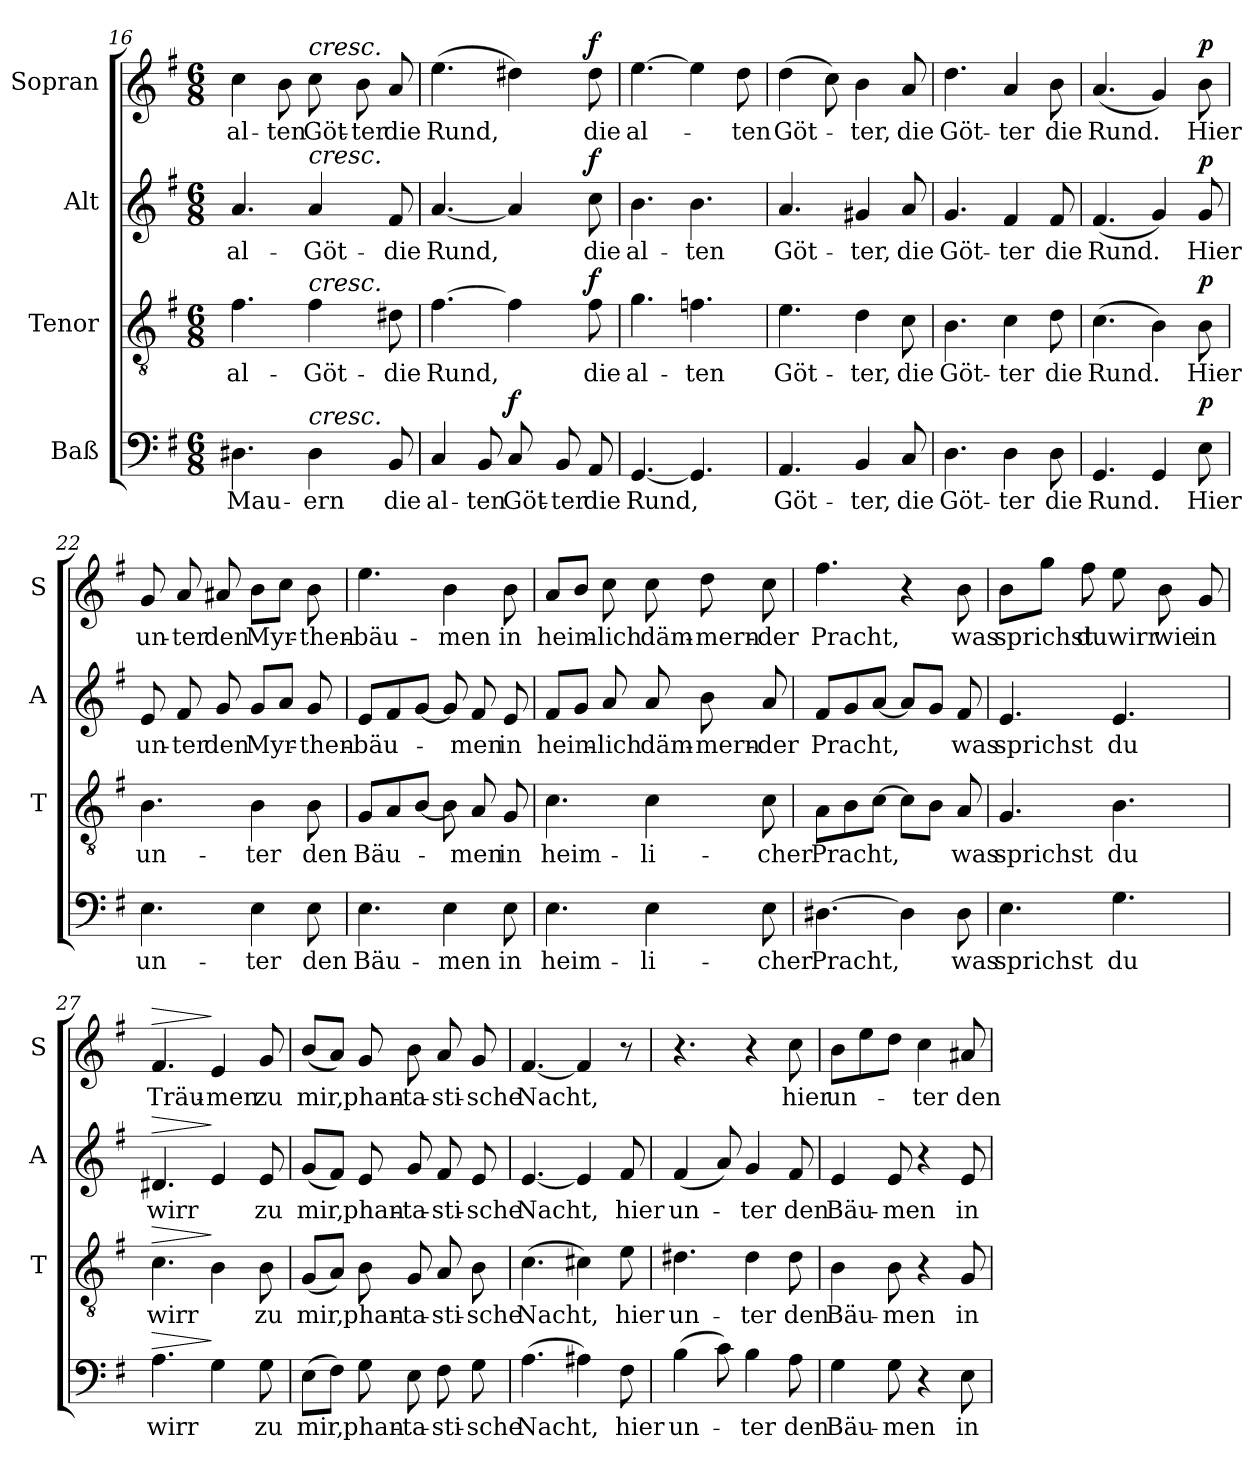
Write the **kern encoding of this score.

**kern	**text	**dynam	**kern	**text	**dynam	**kern	**text	**dynam	**kern	**text	**dynam
*part4	*part4	*part4	*part3	*part3	*part3	*part2	*part2	*part2	*part1	*part1	*part1
*staff4	*staff4	*staff4	*staff3	*staff3	*staff3	*staff2	*staff2	*staff2	*staff1	*staff1	*staff1
*I"Baß	*	*	*I"Tenor	*	*	*I"Alt	*	*	*I"Sopran	*	*
*	*	*	*I'T	*	*	*I'A	*	*	*I'S	*	*
*clefF4	*	*	*clefGv2	*	*	*clefG2	*	*	*clefG2	*	*
*k[f#]	*	*	*k[f#]	*	*	*k[f#]	*	*	*k[f#]	*	*
*e:	*	*	*e:	*	*	*e:	*	*	*e:	*	*
*M6/8	*	*	*M6/8	*	*	*M6/8	*	*	*M6/8	*	*
=16	=16	=16	=16	=16	=16	=16	=16	=16	=16	=16	=16
4.D#X	Mau-	.	4.f#	al-	.	4.a	al-	.	4cc	al-	.
.	.	.	.	.	.	.	.	.	8b	-ten	.
!	!	!	!	!	!	!	!	!	!LO:TX:a:i:t=cresc.	!	!
!	!	!	!	!	!	!LO:TX:a:i:t=cresc.	!	!	!	!	!
!	!	!	!LO:TX:a:i:t=cresc.	!	!	!	!	!	!	!	!
!LO:TX:a:i:t=cresc.	!	!	!	!	!	!	!	!	!	!	!
4D#	-ern	.	4f#	-Göt-	.	4a	-Göt-	.	8cc	Göt-	.
.	.	.	.	.	.	.	.	.	8b	-ter	.
8BB	die	.	8d#X	-die	.	8f#	-die	.	8a	die	.
=17	=17	=17	=17	=17	=17	=17	=17	=17	=17	=17	=17
4C	al-	.	[4.f#	Rund,	.	[4.a	Rund,	.	(4.ee	Rund,	.
8BB	-ten	.	.	.	.	.	.	.	.	.	.
!	!	!LO:DY:a	!	!	!	!	!	!	!	!	!
8C	Göt-	f	4f#]	.	.	4a]	.	.	4dd#X)	.	.
8BB	-ter	.	.	.	.	.	.	.	.	.	.
!	!	!	!	!	!LO:DY:a	!	!	!LO:DY:a	!	!	!LO:DY:a
8AA	die	.	8f#	die	f	8cc	die	f	8dd#	die	f
=18	=18	=18	=18	=18	=18	=18	=18	=18	=18	=18	=18
[4.GG	Rund,	.	4.g	al-	.	4.b	al-	.	[4.ee	al-	.
4.GG]	.	.	4.fn	-ten	.	4.b	-ten	.	4ee]	.	.
.	.	.	.	.	.	.	.	.	8dd	-ten	.
=19	=19	=19	=19	=19	=19	=19	=19	=19	=19	=19	=19
4.AA	Göt-	.	4.e	Göt-	.	4.a	Göt-	.	(4dd	Göt-	.
.	.	.	.	.	.	.	.	.	8cc)	.	.
4BB	-ter,	.	4d	-ter,	.	4g#X	-ter,	.	4b	-ter,	.
8C	die	.	8c	die	.	8a	die	.	8a	die	.
=20	=20	=20	=20	=20	=20	=20	=20	=20	=20	=20	=20
4.D	Göt-	.	4.B	Göt-	.	4.g	Göt-	.	4.dd	Göt-	.
4D	-ter	.	4c	-ter	.	4f#	-ter	.	4a	-ter	.
8D	die	.	8d	die	.	8f#	die	.	8b	die	.
=21	=21	=21	=21	=21	=21	=21	=21	=21	=21	=21	=21
4.GG	Rund.	.	(4.c	Rund.	.	(4.f#	Rund.	.	(4.a	Rund.	.
4GG	.	.	4B)	.	.	4g)	.	.	4g)	.	.
!	!	!LO:DY:a	!	!	!LO:DY:a	!	!	!LO:DY:a	!	!	!LO:DY:a
8E	Hier	p	8B	Hier	p	8g	Hier	p	8b	Hier	p
=22	=22	=22	=22	=22	=22	=22	=22	=22	=22	=22	=22
4.E	un-	.	4.B	un-	.	8e	un-	.	8g	un-	.
.	.	.	.	.	.	8f#	-ter	.	8a	-ter	.
.	.	.	.	.	.	8g	den	.	8a#X	den	.
4E	-ter	.	4B	-ter	.	8gL	Myr-	.	8bL	Myr-	.
.	.	.	.	.	.	8aJ	.	.	8ccJ	.	.
8E	den	.	8B	den	.	8g	-then-	.	8b	-then-	.
=23	=23	=23	=23	=23	=23	=23	=23	=23	=23	=23	=23
4.E	Bäu-	.	8GL	Bäu-	.	8eL	-bäu-	.	4.ee	-bäu-	.
.	.	.	8A	.	.	8f#	.	.	.	.	.
.	.	.	[8BJ	.	.	[8gJ	.	.	.	.	.
4E	-men	.	8B]	.	.	8g]	.	.	4b	-men	.
.	.	.	8A	-men	.	8f#	-men	.	.	.	.
8E	in	.	8G	in	.	8e	in	.	8b	in	.
=24	=24	=24	=24	=24	=24	=24	=24	=24	=24	=24	=24
4.E	heim-	.	4.c	heim-	.	8f#L	heim-	.	8aL	heim-	.
.	.	.	.	.	.	8gJ	.	.	8bJ	.	.
.	.	.	.	.	.	8a	-lich	.	8cc	-lich	.
4E	-li-	.	4c	-li-	.	8a	däm-	.	8cc	däm-	.
.	.	.	.	.	.	8b	-mern-	.	8dd	-mern-	.
8E	-cher	.	8c	-cher	.	8a	-der	.	8cc	-der	.
=25	=25	=25	=25	=25	=25	=25	=25	=25	=25	=25	=25
[4.D#X	Pracht,	.	8AL	Pracht,	.	8f#L	Pracht,	.	4.ff#	Pracht,	.
.	.	.	8B	.	.	8g	.	.	.	.	.
.	.	.	[8cJ	.	.	[8aJ	.	.	.	.	.
4D#]	.	.	8cL]	.	.	8aL]	.	.	4r	.	.
.	.	.	8BJ	.	.	8gJ	.	.	.	.	.
8D#	was	.	8A	was	.	8f#	was	.	8b	was	.
=26	=26	=26	=26	=26	=26	=26	=26	=26	=26	=26	=26
4.E	sprichst	.	4.G	sprichst	.	4.e	sprichst	.	8bL	sprichst	.
.	.	.	.	.	.	.	.	.	8ggJ	.	.
.	.	.	.	.	.	.	.	.	8ff#	du	.
4.G	du	.	4.B	du	.	4.e	du	.	8ee	wirr	.
.	.	.	.	.	.	.	.	.	8b	wie	.
.	.	.	.	.	.	.	.	.	8g	in	.
=27	=27	=27	=27	=27	=27	=27	=27	=27	=27	=27	=27
!	!	!LO:HP:a	!	!	!LO:HP:a	!	!	!LO:HP:a	!	!	!LO:HP:a
4.A	wirr	>	4.c	wirr	>	4.d#X	wirr	>	4.f#	Träu-	>
4G	.	]	4B	.	]	4e	.	]	4e	-men	]
8G	zu	.	8B	zu	.	8e	zu	.	8g	zu	.
=28	=28	=28	=28	=28	=28	=28	=28	=28	=28	=28	=28
(8EL	mir,	.	(8GL	mir,	.	(8gL	mir,	.	(8bL	mir,	.
8F#J)	.	.	8AJ)	.	.	8f#J)	.	.	8aJ)	.	.
8G	phan-	.	8B	phan-	.	8e	phan-	.	8g	phan-	.
8E	-ta-	.	8G	-ta-	.	8g	-ta-	.	8b	-ta-	.
8F#	-sti-	.	8A	-sti-	.	8f#	-sti-	.	8a	-sti-	.
8G	-sche	.	8B	-sche	.	8e	-sche	.	8g	-sche	.
=29	=29	=29	=29	=29	=29	=29	=29	=29	=29	=29	=29
(4.A	Nacht,	.	(4.c	Nacht,	.	[4.e	Nacht,	.	[4.f#	Nacht,	.
4A#X)	.	.	4c#X)	.	.	4e]	.	.	4f#]	.	.
8F#	hier	.	8e	hier	.	8f#	hier	.	8r	.	.
=30	=30	=30	=30	=30	=30	=30	=30	=30	=30	=30	=30
(4B	un-	.	4.d#X	un-	.	(4f#	un-	.	4.r	.	.
8c)	.	.	.	.	.	8a)	.	.	.	.	.
4B	-ter	.	4d#	-ter	.	4g	-ter	.	4r	.	.
8A	den	.	8d#	den	.	8f#	den	.	8cc	hier	.
=31	=31	=31	=31	=31	=31	=31	=31	=31	=31	=31	=31
4G	Bäu-	.	4B	Bäu-	.	4e	Bäu-	.	8bL	un-	.
.	.	.	.	.	.	.	.	.	8ee	.	.
8G	-men	.	8B	-men	.	8e	-men	.	8ddJ	.	.
4r	.	.	4r	.	.	4r	.	.	4cc	-ter	.
8E	in	.	8G	in	.	8e	in	.	8a#X	den	.
=	=	=	=	=	=	=	=	=	=	=	=
*-	*-	*-	*-	*-	*-	*-	*-	*-	*-	*-	*-
